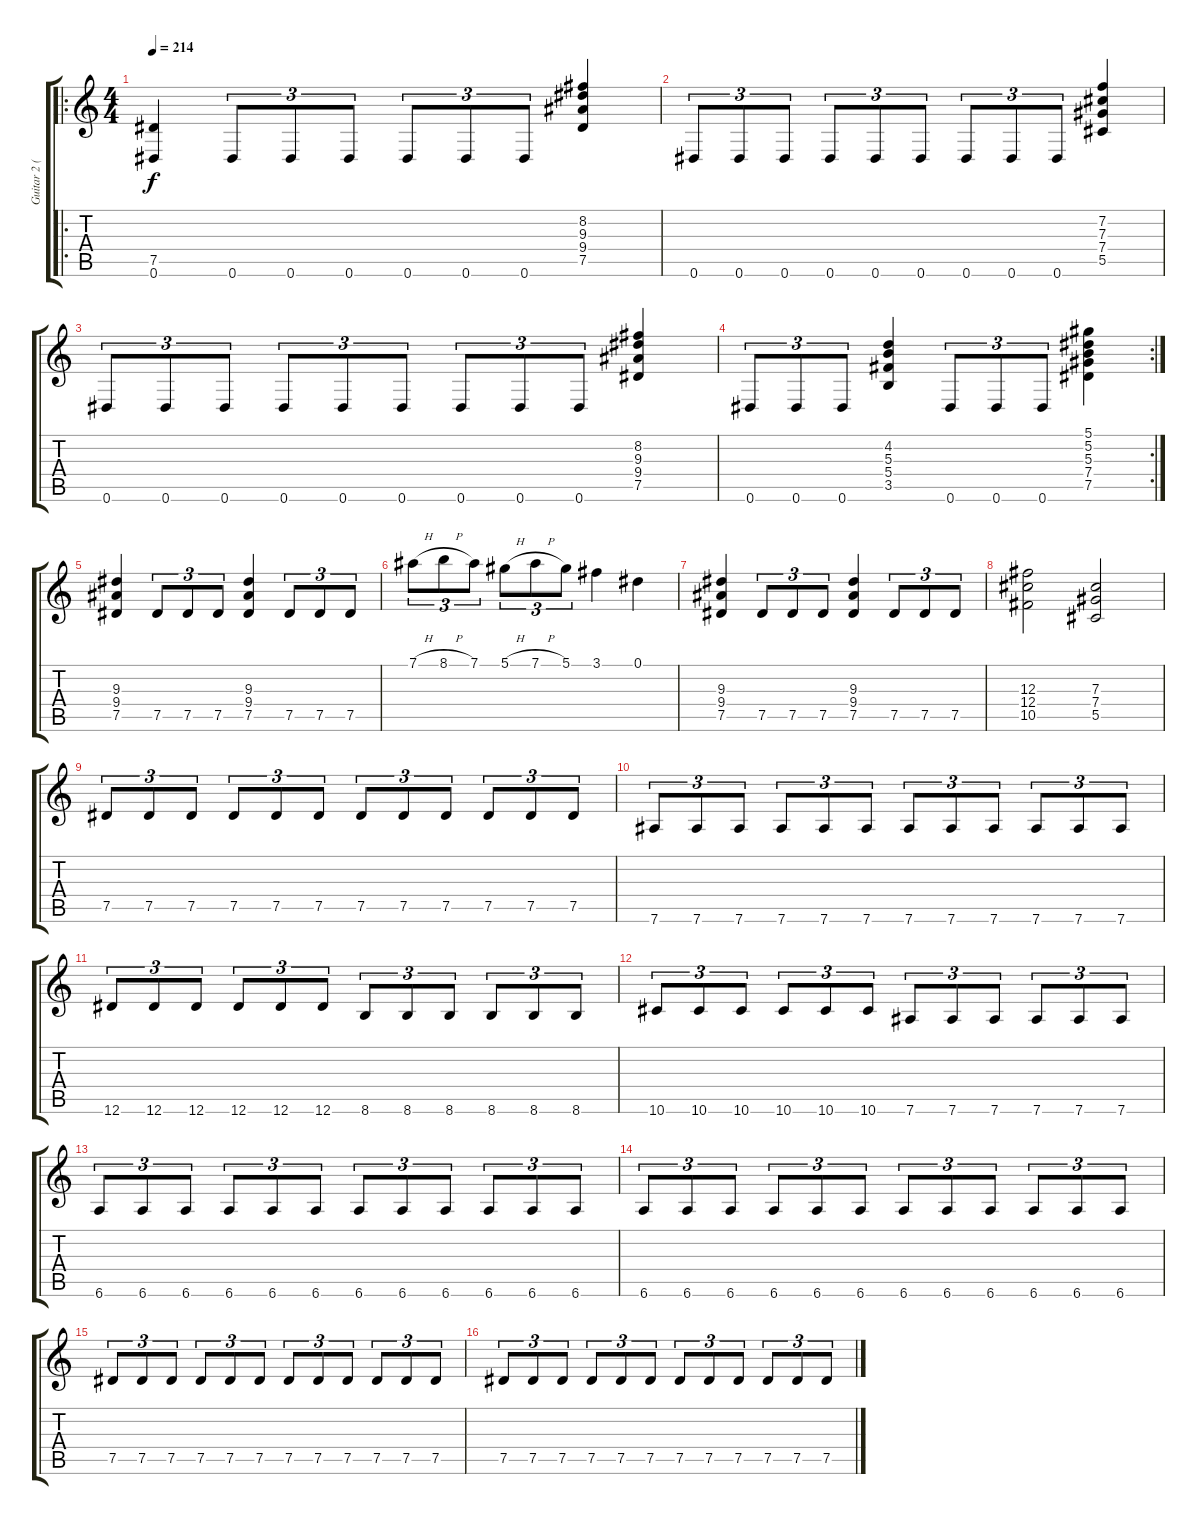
\track ("Guitar 2 (Ale)" "Guitar 2 (") {instrument distortionguitar}
\staff {score tabs}
\tuning (Eb4 Bb3 Gb3 Db3 Ab2 Eb2) {hide}
\ro
\ts (4 4)
\tempo 214
\clef g2
\ks c
(7.5 0.6).4{dy f} 0.6.8{tu (3 2)} 0.6.8{tu (3 2)} 0.6.8{tu (3 2)} 0.6.8{tu (3 2)} 0.6.8{tu (3 2)} 0.6.8{tu (3 2)} (8.2 9.3 9.4 7.5).4 |
0.6.8{tu (3 2)} 0.6.8{tu (3 2)} 0.6.8{tu (3 2)} 0.6.8{tu (3 2)} 0.6.8{tu (3 2)} 0.6.8{tu (3 2)} 0.6.8{tu (3 2)} 0.6.8{tu (3 2)} 0.6.8{tu (3 2)} (7.2 7.3 7.4 5.5).4 |
0.6.8{tu (3 2)} 0.6.8{tu (3 2)} 0.6.8{tu (3 2)} 0.6.8{tu (3 2)} 0.6.8{tu (3 2)} 0.6.8{tu (3 2)} 0.6.8{tu (3 2)} 0.6.8{tu (3 2)} 0.6.8{tu (3 2)} (8.2 9.3 9.4 7.5).4 |
\rc 2
0.6.8{tu (3 2)} 0.6.8{tu (3 2)} 0.6.8{tu (3 2)} (4.2 5.3 5.4 3.5).4 0.6.8{tu (3 2)} 0.6.8{tu (3 2)} 0.6.8{tu (3 2)} (5.1 5.2 5.3 7.4 7.5).4 |
(9.3 9.4 7.5).4 7.5.8{tu (3 2)} 7.5.8{tu (3 2)} 7.5.8{tu (3 2)} (9.3 9.4 7.5).4 7.5.8{tu (3 2)} 7.5.8{tu (3 2)} 7.5.8{tu (3 2)} |
7.1{h}.8{tu (3 2)} 8.1{h}.8{tu (3 2)} 7.1.8{tu (3 2)} 5.1{h}.8{tu (3 2)} 7.1{h}.8{tu (3 2)} 5.1.8{tu (3 2)} 3.1.4 0.1.4 |
(9.3 9.4 7.5).4 7.5.8{tu (3 2)} 7.5.8{tu (3 2)} 7.5.8{tu (3 2)} (9.3 9.4 7.5).4 7.5.8{tu (3 2)} 7.5.8{tu (3 2)} 7.5.8{tu (3 2)} |
(12.3 12.4 10.5).2 (7.3 7.4 5.5).2 |
7.5.8{tu (3 2)} 7.5.8{tu (3 2)} 7.5.8{tu (3 2)} 7.5.8{tu (3 2)} 7.5.8{tu (3 2)} 7.5.8{tu (3 2)} 7.5.8{tu (3 2)} 7.5.8{tu (3 2)} 7.5.8{tu (3 2)} 7.5.8{tu (3 2)} 7.5.8{tu (3 2)} 7.5.8{tu (3 2)} |
7.6.8{tu (3 2)} 7.6.8{tu (3 2)} 7.6.8{tu (3 2)} 7.6.8{tu (3 2)} 7.6.8{tu (3 2)} 7.6.8{tu (3 2)} 7.6.8{tu (3 2)} 7.6.8{tu (3 2)} 7.6.8{tu (3 2)} 7.6.8{tu (3 2)} 7.6.8{tu (3 2)} 7.6.8{tu (3 2)} |
12.6.8{tu (3 2)} 12.6.8{tu (3 2)} 12.6.8{tu (3 2)} 12.6.8{tu (3 2)} 12.6.8{tu (3 2)} 12.6.8{tu (3 2)} 8.6.8{tu (3 2)} 8.6.8{tu (3 2)} 8.6.8{tu (3 2)} 8.6.8{tu (3 2)} 8.6.8{tu (3 2)} 8.6.8{tu (3 2)} |
10.6.8{tu (3 2)} 10.6.8{tu (3 2)} 10.6.8{tu (3 2)} 10.6.8{tu (3 2)} 10.6.8{tu (3 2)} 10.6.8{tu (3 2)} 7.6.8{tu (3 2)} 7.6.8{tu (3 2)} 7.6.8{tu (3 2)} 7.6.8{tu (3 2)} 7.6.8{tu (3 2)} 7.6.8{tu (3 2)} |
6.6.8{tu (3 2)} 6.6.8{tu (3 2)} 6.6.8{tu (3 2)} 6.6.8{tu (3 2)} 6.6.8{tu (3 2)} 6.6.8{tu (3 2)} 6.6.8{tu (3 2)} 6.6.8{tu (3 2)} 6.6.8{tu (3 2)} 6.6.8{tu (3 2)} 6.6.8{tu (3 2)} 6.6.8{tu (3 2)} |
6.6.8{tu (3 2)} 6.6.8{tu (3 2)} 6.6.8{tu (3 2)} 6.6.8{tu (3 2)} 6.6.8{tu (3 2)} 6.6.8{tu (3 2)} 6.6.8{tu (3 2)} 6.6.8{tu (3 2)} 6.6.8{tu (3 2)} 6.6.8{tu (3 2)} 6.6.8{tu (3 2)} 6.6.8{tu (3 2)} |
7.5.8{tu (3 2)} 7.5.8{tu (3 2)} 7.5.8{tu (3 2)} 7.5.8{tu (3 2)} 7.5.8{tu (3 2)} 7.5.8{tu (3 2)} 7.5.8{tu (3 2)} 7.5.8{tu (3 2)} 7.5.8{tu (3 2)} 7.5.8{tu (3 2)} 7.5.8{tu (3 2)} 7.5.8{tu (3 2)} |
7.5.8{tu (3 2)} 7.5.8{tu (3 2)} 7.5.8{tu (3 2)} 7.5.8{tu (3 2)} 7.5.8{tu (3 2)} 7.5.8{tu (3 2)} 7.5.8{tu (3 2)} 7.5.8{tu (3 2)} 7.5.8{tu (3 2)} 7.5.8{tu (3 2)} 7.5.8{tu (3 2)} 7.5.8{tu (3 2)}
